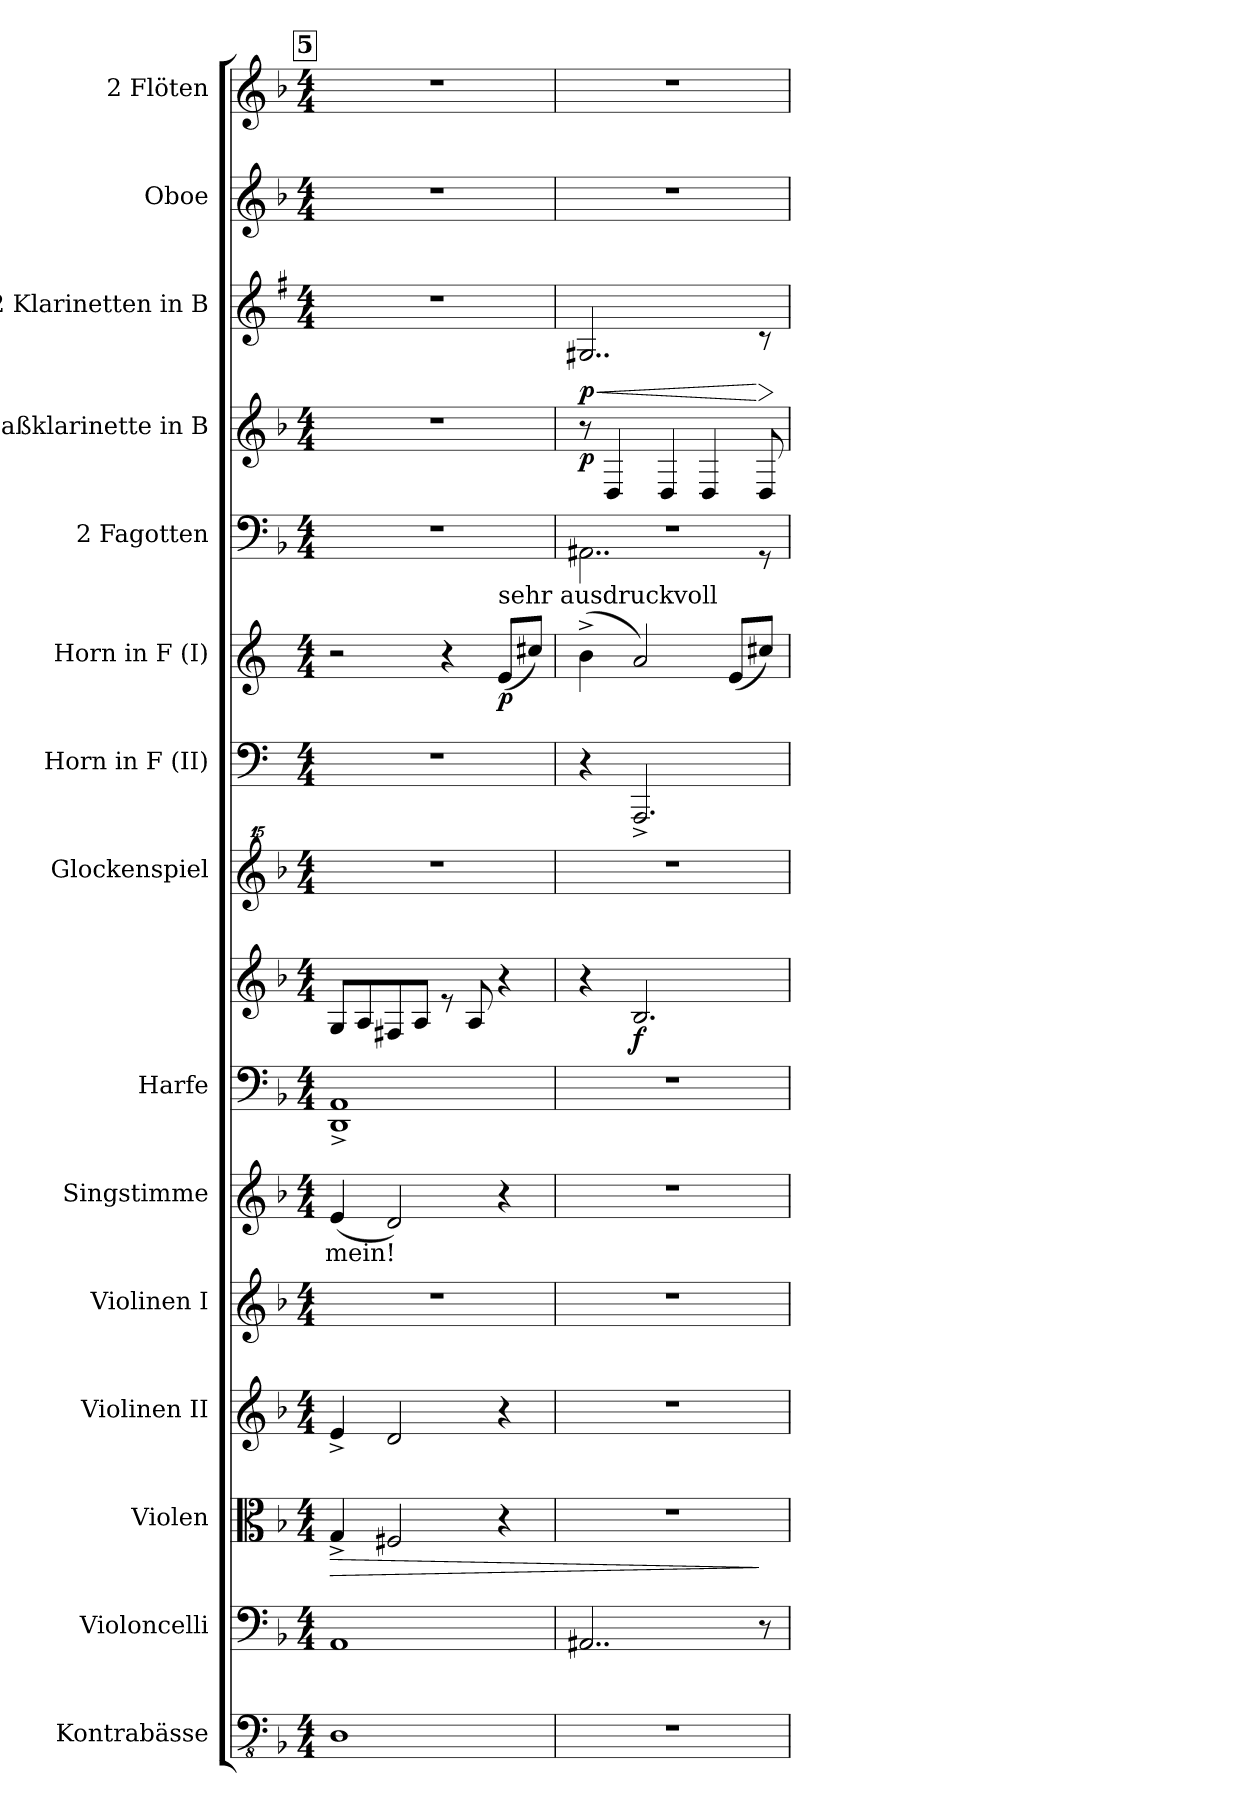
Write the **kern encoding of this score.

**kern	**kern	**kern	**dynam	**kern	**kern	**kern	**text	**kern	**kern	**dynam	**kern	**kern	**kern	**dynam	**kern	**kern	**dynam	**kern	**dynam	**kern	**kern
*part15	*part14	*part13	*part13	*part12	*part11	*part10	*part10	*part9	*part9	*part9	*part8	*part7	*part6	*part6	*part5	*part4	*part4	*part3	*part3	*part2	*part1
*staff16	*staff15	*staff14	*staff14	*staff13	*staff12	*staff11	*staff11	*staff10	*staff9	*staff9/10	*staff8	*staff7	*staff6	*staff6	*staff5	*staff4	*staff4	*staff3	*staff3	*staff2	*staff1
*I"Kontrabässe	*I"Violoncelli	*I"Violen	*	*I"Violinen II	*I"Violinen I	*I"Singstimme	*	*I"Harfe	*	*	*I"Glockenspiel	*I"Horn in F (II)	*I"Horn in F (I)	*	*I"2 Fagotten	*I"Baßklarinette in B	*	*I"2 Klarinetten in B	*	*I"Oboe	*I"2 Flöten
*I'Kb.	*I'Vc.	*	*	*I'Vl. II	*I'Vl. I	*I'Singst.	*	*I'Hf.	*	*	*I'Glk.	*I'Hr. II	*I'Hr. I	*	*I'Fg.	*I'Bklar. (B)	*	*I'Klar. (B)	*	*I'Ob.	*I'Fl.
!!LO:PB:g=z
*clefFv4	*clefF4	*clefC3	*	*clefG2	*clefG2	*clefG2	*	*clefF4	*clefG2	*	*clefG^^2	*clefF4	*clefG2	*	*clefF4	*clefG2	*	*clefG2	*	*clefG2	*clefG2
*	*	*	*	*	*	*	*	*	*	*	*	*ITrd4c7	*ITrd4c7	*	*	*ITrd8c14	*	*ITrd1c2	*	*	*
*k[b-]	*k[b-]	*k[b-]	*	*k[b-]	*k[b-]	*k[b-]	*	*k[b-]	*k[b-]	*	*k[b-]	*k[b-]	*k[b-]	*	*k[b-]	*k[b-]	*	*k[b-]	*	*k[b-]	*k[b-]
*M4/4	*M4/4	*M4/4	*	*M4/4	*M4/4	*M4/4	*	*M4/4	*M4/4	*	*M4/4	*M4/4	*M4/4	*	*M4/4	*M4/4	*	*M4/4	*	*M4/4	*M4/4
!!LO:REH:place=s1:a:B:fs=14:t=5
=36	=36	=36	=36	=36	=36	=36	=36	=36	=36	=36	=36	=36	=36	=36	=36	=36	=36	=36	=36	=36	=36
!	!	!	!LO:HP:b	!	!	!	!	!	!	!	!	!	!	!	!	!	!	!	!	!	!
1DD	1AA	4G^/	>	4e^/	1r	(4e/	-mein!	1DD^ 1AA^	8G/L	.	1r	1r	2r	.	1r	1r	.	1r	.	1r	1r
.	.	.	.	.	.	.	.	.	8A/	.	.	.	.	.	.	.	.	.	.	.	.
.	.	2F#X/	.	2d/	.	2d/)	.	.	8F#X/	.	.	.	.	.	.	.	.	.	.	.	.
.	.	.	.	.	.	.	.	.	8A/J	.	.	.	.	.	.	.	.	.	.	.	.
.	.	.	.	.	.	.	.	.	8re	.	.	.	4r	.	.	.	.	.	.	.	.
.	.	.	.	.	.	.	.	.	8A/	.	.	.	.	.	.	.	.	.	.	.	.
!	!	!	!	!	!	!	!	!	!	!	!	!	!LO:TX:a:t=sehr ausdruckvoll	!	!	!	!	!	!	!	!
!	!	!	!	!	!	!	!	!	!	!	!	!	!	!LO:DY:b	!	!	!	!	!	!	!
.	.	4r	.	4r	.	4r	.	.	4r	.	.	.	(8A/L	p	.	.	.	.	.	.	.
.	.	.	.	.	.	.	.	.	.	.	.	.	8f#X/J)	.	.	.	.	.	.	.	.
=37	=37	=37	=37	=37	=37	=37	=37	=37	=37	=37	=37	=37	=37	=37	=37	=37	=37	=37	=37	=37	=37
*	*	*	*	*	*	*	*	*	*	*	*	*	*	*	*^	*	*	*	*	*	*
!	!	!	!	!	!	!	!	!	!	!	!	!	!	!	!	!	!	!LO:DY:b	!	!LO:HP:b	!	!
!	!	!	!	!	!	!	!	!	!	!	!	!	!	!	!	!	!	!	!	!LO:DY:n=1:b	!	!
1r	2..AA#X/	1r	.	1r	1r	1r	.	1r	4r	.	1r	4r	(4e^\	.	1r	2..AA#X\	8r	p	2..F#X/	< p	1r	1r
.	.	.	.	.	.	.	.	.	.	.	.	.	.	.	.	.	4DD/	.	.	.	.	.
!	!	!	!	!	!	!	!	!	!	!LO:DY:b	!	!	!	!	!	!	!	!	!	!	!	!
.	.	.	.	.	.	.	.	.	2.B-/	f	.	2.DDD^/	2d/)	.	.	.	.	.	.	.	.	.
.	.	.	.	.	.	.	.	.	.	.	.	.	.	.	.	.	4DD/	.	.	.	.	.
.	.	.	.	.	.	.	.	.	.	.	.	.	.	.	.	.	4DD/	.	.	.	.	.
.	.	.	.	.	.	.	.	.	.	.	.	.	(8A/L	.	.	.	.	.	.	.	.	.
!	!	!	!	!	!	!	!	!	!	!	!	!	!	!	!	!	!	!	!	!LO:HP:n=1:b	!	!
.	8r	.	]	.	.	.	.	.	.	.	.	.	8f#X/J)	.	.	8r	8DD/	.	8rc	[ >	.	.
*	*	*	*	*	*	*	*	*	*	*	*	*	*	*	*v	*v	*	*	*	*	*	*
.	.	.	.	.	.	.	.	.	.	.	.	.	.	.	.	.	.	.	]	.	.
=	=	=	=	=	=	=	=	=	=	=	=	=	=	=	=	=	=	=	=	=	=
*-	*-	*-	*-	*-	*-	*-	*-	*-	*-	*-	*-	*-	*-	*-	*-	*-	*-	*-	*-	*-	*-
